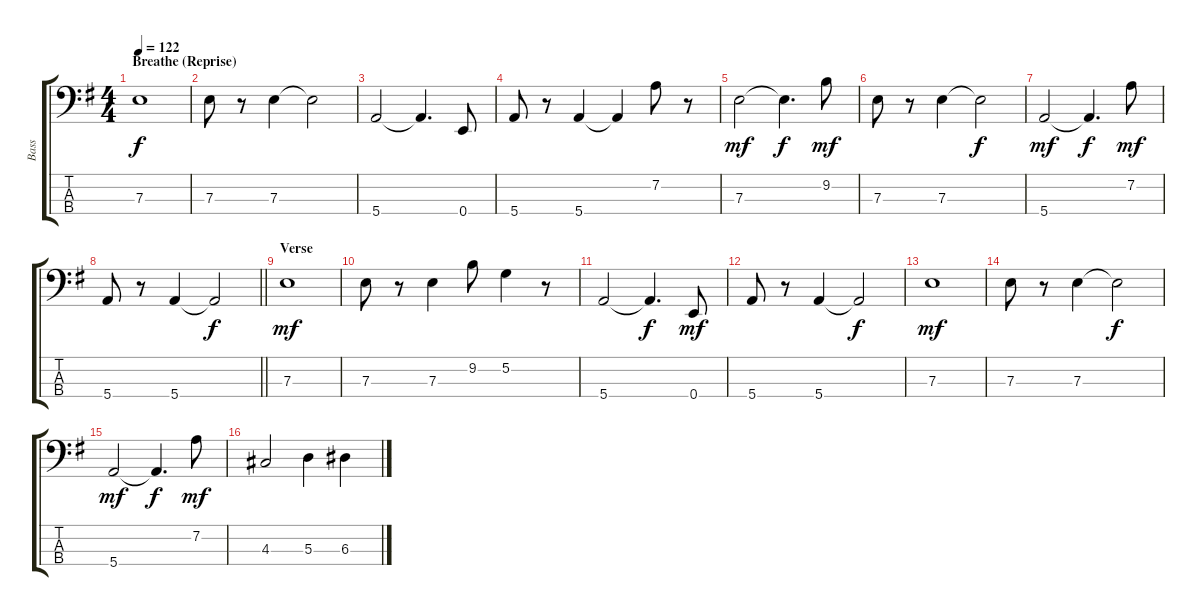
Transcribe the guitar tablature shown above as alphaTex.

\track ("Bass" "Bass") {instrument electricbassfinger}
\staff {score tabs}
\tuning (G2 D2 A1 E1) {hide}
\ts (4 4)
\section ("" "Breathe (Reprise)")
\tempo 122
\clef f4
\ks eminor
7.3.1{dy f} |
7.3.8 r.8 7.3.4 7.3{t}.2 |
5.4.2 5.4{t}.4{d} 0.4.8 |
5.4.8 r.8 5.4.4 5.4{t}.4 7.2.8 r.8 |
7.3.2{dy mf} 7.3{t}.4{d dy f} 9.2.8{dy mf} |
7.3.8 r.8 7.3.4 7.3{t}.2{dy f} |
5.4.2{dy mf} 5.4{t}.4{d dy f} 7.2.8{dy mf} |
\barLineRight lightlight
5.4.8 r.8 5.4.4 5.4{t}.2{dy f} |
\section ("" "Verse")
7.3.1{dy mf} |
7.3.8 r.8 7.3.4 9.2.8 5.2.4 r.8 |
5.4.2 5.4{t}.4{d dy f} 0.4.8{dy mf} |
5.4.8 r.8 5.4.4 5.4{t}.2{dy f} |
7.3.1{dy mf} |
7.3.8 r.8 7.3.4 7.3{t}.2{dy f} |
5.4.2{dy mf} 5.4{t}.4{d dy f} 7.2.8{dy mf} |
4.3.2 5.3.4 6.3.4
